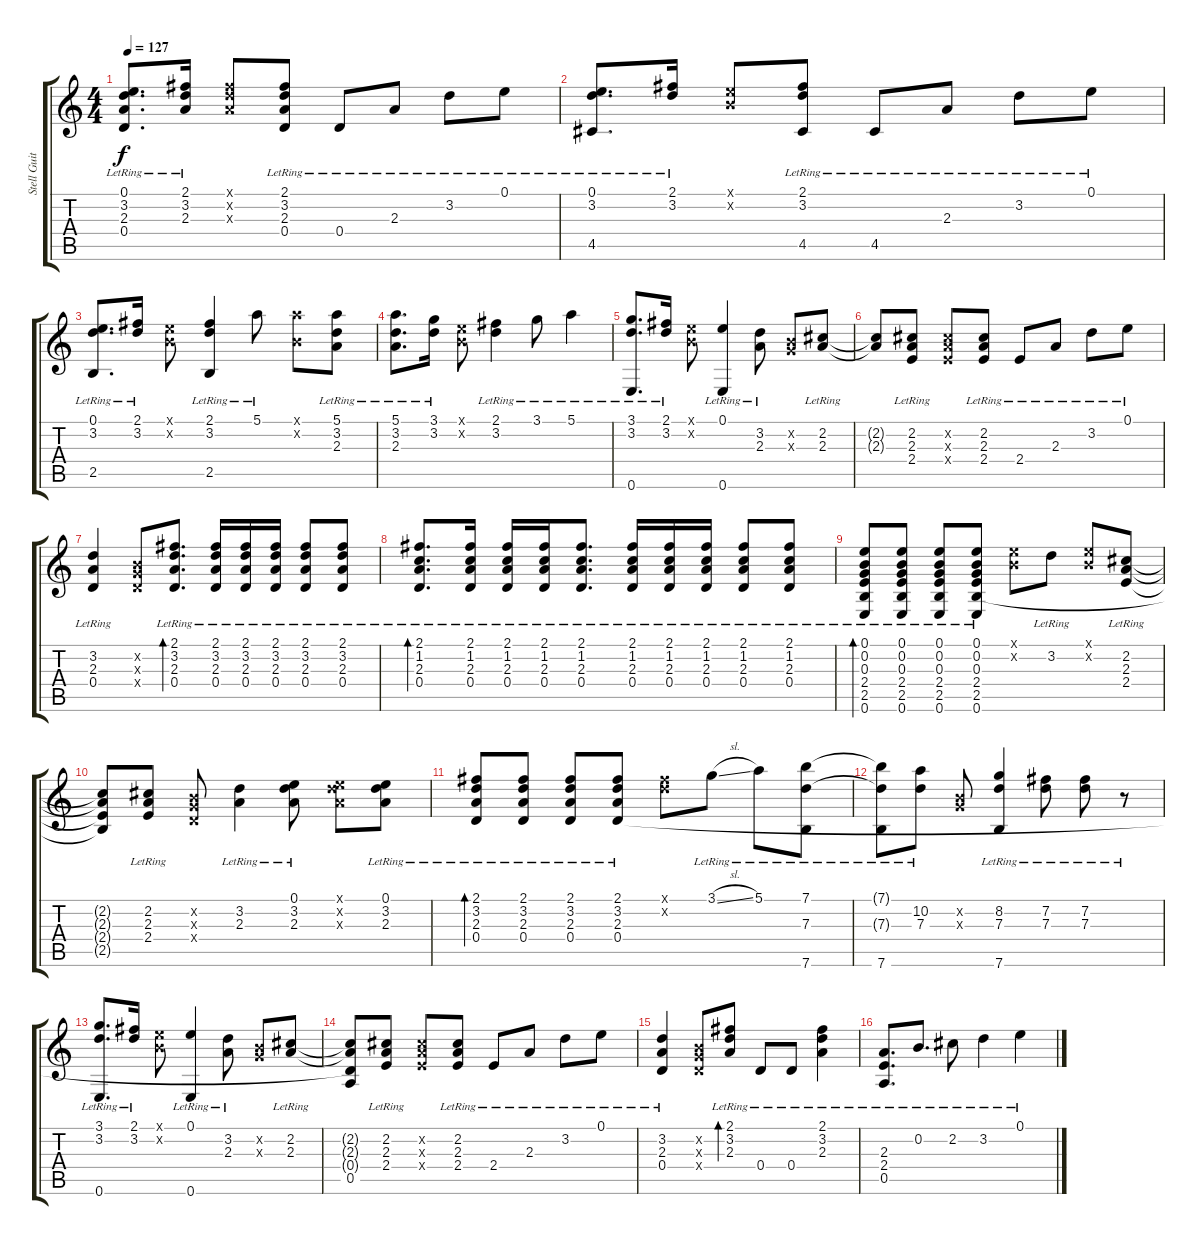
\track ("Stell Guitar" "Stell Guit") {instrument acousticguitarsteel}
\staff {score tabs}
\tuning (E4 B3 G3 D3 A2 E2) {hide}
\ts (4 4)
\tempo 127
\clef g2
\ks c
(0.1{lr} 3.2{lr} 2.3{lr} 0.4{lr}).8{d dy f} (2.1{lr} 3.2{lr} 2.3{lr}).16 (2.1{x} 3.2{x} 2.3{x}).8 (2.1{lr} 3.2{lr} 2.3{lr} 0.4{lr}).8 0.4{lr}.8 2.3{lr}.8 3.2{lr}.8 0.1{lr}.8 |
(0.1{lr} 3.2{lr} 4.5{lr}).8{d} (2.1{lr} 3.2{lr}).16 (0.1{x} 0.2{x}).8 (2.1{lr} 3.2{lr} 4.5{lr}).8 4.5{lr}.8 2.3{lr}.8 3.2{lr}.8 0.1{lr}.8 |
(0.1{lr} 3.2{lr} 2.5{lr}).8{d} (2.1{lr} 3.2{lr}).16 (0.1{x} 0.2{x}).8 (2.1{lr} 3.2{lr} 2.5{lr}).4 5.1{lr}.8 (5.1{x} 0.2{x}).8 (5.1{lr} 3.2{lr} 2.3{lr}).8 |
(5.1{lr} 3.2{lr} 2.3{lr}).8{d} (3.1{lr} 3.2{lr}).16 (0.1{x} 0.2{x}).8 (2.1{lr} 3.2{lr}).4 3.1{lr}.8 5.1{lr}.4 |
(3.1{lr} 3.2{lr} 0.6{lr}).8{d} (2.1{lr} 3.2{lr}).16 (0.1{x} 0.2{x}).8 (0.1{lr} 0.6{lr}).4 (3.2{lr} 2.3{lr}).8 (0.2{x} 0.3{x}).8 (2.2{lr} 2.3{lr}).8 |
(2.2{t} 2.3{t}).8 (2.2{lr} 2.3{lr} 2.4{lr}).8 (2.2{x} 2.3{x} 2.4{x}).8 (2.2{lr} 2.3{lr} 2.4{lr}).8 2.4{lr}.8 2.3{lr}.8 3.2{lr}.8 0.1{lr}.8 |
(3.2{lr} 2.3{lr} 0.4{lr}).4 (0.2{x} 0.3{x} 0.4{x}).8 (2.1{lr} 3.2{lr} 2.3{lr} 0.4{lr}).8{d bd 60} (2.1{lr} 3.2{lr} 2.3{lr} 0.4{lr}).16 (2.1{lr} 3.2{lr} 2.3{lr} 0.4{lr}).16 (2.1{lr} 3.2{lr} 2.3{lr} 0.4{lr}).16 (2.1{lr} 3.2{lr} 2.3{lr} 0.4{lr}).8 (2.1{lr} 3.2{lr} 2.3{lr} 0.4{lr}).8 |
(2.1{lr} 1.2{lr} 2.3{lr} 0.4{lr}).8{d bd 60} (2.1{lr} 1.2{lr} 2.3{lr} 0.4{lr}).16 (2.1{lr} 1.2{lr} 2.3{lr} 0.4{lr}).16 (2.1{lr} 1.2{lr} 2.3{lr} 0.4{lr}).16 (2.1{lr} 1.2{lr} 2.3{lr} 0.4{lr}).8{d} (2.1{lr} 1.2{lr} 2.3{lr} 0.4{lr}).16 (2.1{lr} 1.2{lr} 2.3{lr} 0.4{lr}).16 (2.1{lr} 1.2{lr} 2.3{lr} 0.4{lr}).16 (2.1{lr} 1.2{lr} 2.3{lr} 0.4{lr}).8 (2.1{lr} 1.2{lr} 2.3{lr} 0.4{lr}).8 |
(0.1{lr} 0.2{lr} 0.3{lr} 2.4{lr} 2.5{lr} 0.6{lr}).8{bd 60} (0.1{lr} 0.2{lr} 0.3{lr} 2.4{lr} 2.5{lr} 0.6{lr}).8 (0.1{lr} 0.2{lr} 0.3{lr} 2.4{lr} 2.5{lr} 0.6{lr}).8 (0.1{lr} 0.2{lr} 0.3{lr} 2.4{lr} 2.5{lr} 0.6{lr}).8 (0.1{x} 0.2{x}).8 3.2{lr}.8 (0.1{x} 0.2{x}).8 (2.2{lr} 2.3{lr} 2.4{lr}).8 |
(2.2{t} 2.3{t} 2.4{t} 2.5{t}).8 (2.2{lr} 2.3{lr} 2.4{lr}).8 (0.2{x} 0.3{x} 0.4{x}).8 (3.2{lr} 2.3{lr}).4 (0.1{lr} 3.2{lr} 2.3{lr}).8 (0.1{x} 3.2{x} 2.3{x}).8 (0.1{lr} 3.2{lr} 2.3{lr}).8 |
(2.1{lr} 3.2{lr} 2.3{lr} 0.4{lr}).8{bd 60} (2.1{lr} 3.2{lr} 2.3{lr} 0.4{lr}).8 (2.1{lr} 3.2{lr} 2.3{lr} 0.4{lr}).8 (2.1{lr} 3.2{lr} 2.3{lr} 0.4{lr}).8 (2.1{x} 3.2{x}).8 3.1{sl lr}.8 5.1{lr}.8 (7.1{lr} 7.3{lr} 7.6{lr}).8 |
(7.1{t} 7.3{t} 7.6{lr}).8 (10.2{lr} 7.3{lr}).8 (0.2{x} 0.3{x}).8 (8.2{lr} 7.3{lr} 7.6{lr}).4 (7.2{lr} 7.3{lr}).8 (7.2{lr} 7.3{lr}).8 r.8 |
(3.1{lr} 3.2{lr} 0.6{lr}).8{d} (2.1{lr} 3.2{lr}).16 (0.1{x} 0.2{x}).8 (0.1{lr} 0.6{lr}).4 (3.2{lr} 2.3{lr}).8 (0.2{x} 0.3{x}).8 (2.2{lr} 2.3{lr}).8 |
(2.2{t} 2.3{t} 0.4{t} 0.5).8 (2.2{lr} 2.3{lr} 2.4{lr}).8 (2.2{x} 2.3{x} 2.4{x}).8 (2.2{lr} 2.3{lr} 2.4{lr}).8 2.4{lr}.8 2.3{lr}.8 3.2{lr}.8 0.1{lr}.8 |
(3.2{lr} 2.3{lr} 0.4{lr}).4 (0.2{x} 0.3{x} 0.4{x}).8 (2.1{lr} 3.2{lr} 2.3{lr}).8{bd 30} 0.4{lr}.8 0.4{lr}.8 (2.1{lr} 3.2{lr} 2.3{lr}).4 |
(2.3{lr} 2.4{lr} 0.5{lr}).8{d} 0.2{lr}.8{d} 2.2{lr}.8 3.2{lr}.4 0.1{lr}.4
